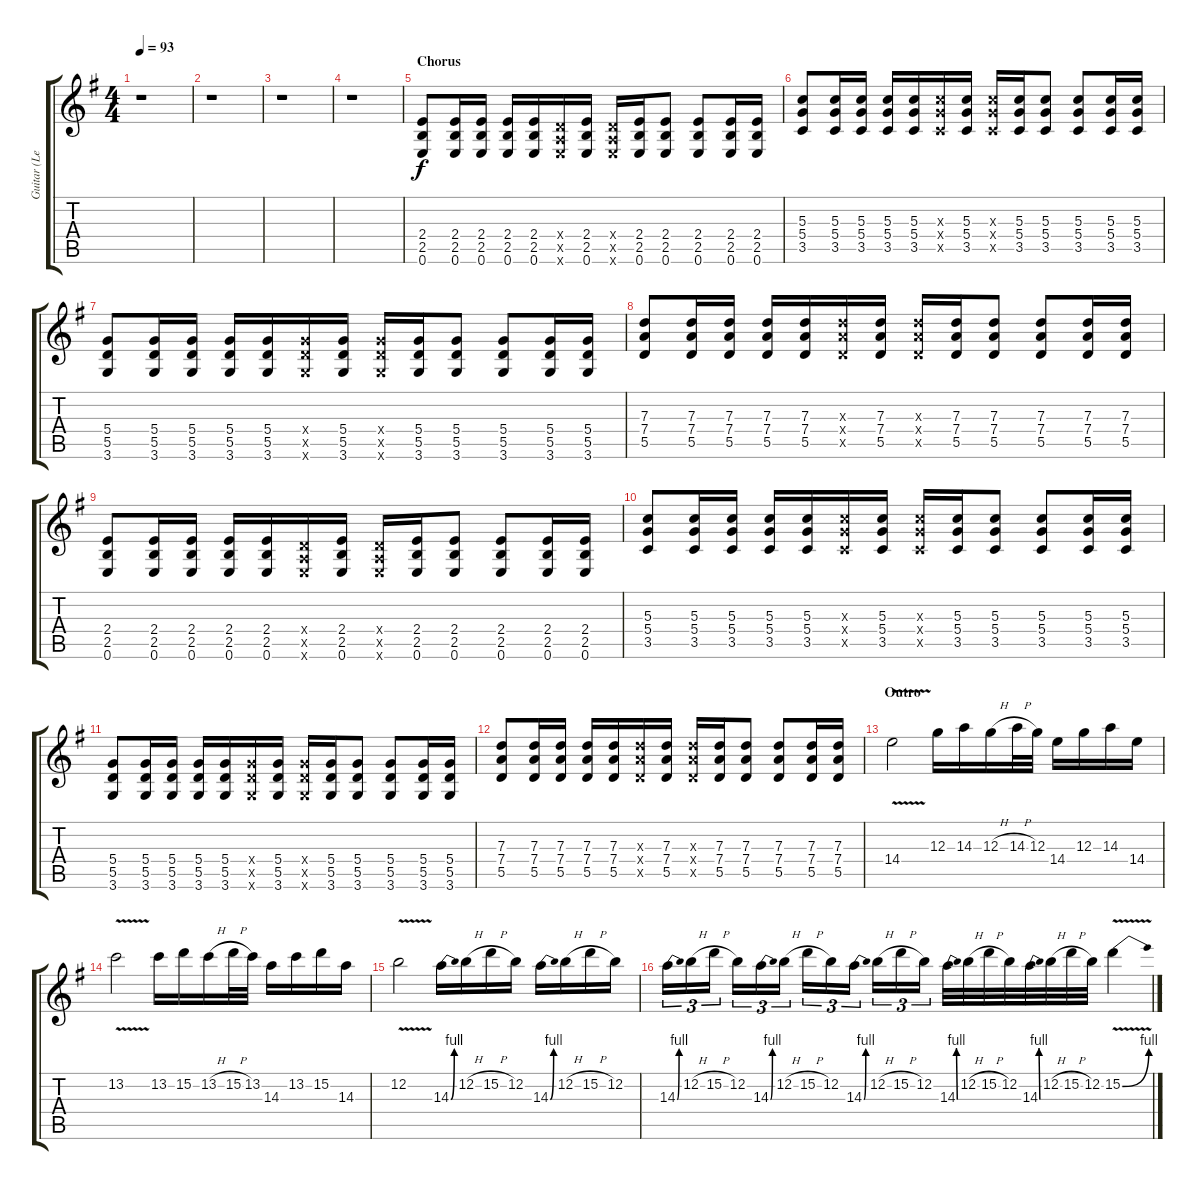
\track ("Guitar (Lead)" "Guitar (Le") {instrument overdrivenguitar}
\staff {score tabs}
\tuning (E4 B3 G3 D3 A2 E2) {hide}
\ts (4 4)
\tempo 93
\clef g2
\ks eminor
r.1{dy mp} |
r.1 |
r.1 |
r.1 |
\section ("" "Chorus")
(2.4 2.5 0.6).8{dy f} (2.4 2.5 0.6).16 (2.4 2.5 0.6).16 (2.4 2.5 0.6).16 (2.4 2.5 0.6).16 (0.4{x} 0.5{x} 0.6{x}).16 (2.4 2.5 0.6).16 (0.4{x} 0.5{x} 0.6{x}).16 (2.4 2.5 0.6).16 (2.4 2.5 0.6).8 (2.4 2.5 0.6).8 (2.4 2.5 0.6).16 (2.4 2.5 0.6).16 |
(5.3 5.4 3.5).8 (5.3 5.4 3.5).16 (5.3 5.4 3.5).16 (5.3 5.4 3.5).16 (5.3 5.4 3.5).16 (5.3{x} 5.4{x} 3.5{x}).16 (5.3 5.4 3.5).16 (5.3{x} 5.4{x} 3.5{x}).16 (5.3 5.4 3.5).16 (5.3 5.4 3.5).8 (5.3 5.4 3.5).8 (5.3 5.4 3.5).16 (5.3 5.4 3.5).16 |
(5.4 5.5 3.6).8 (5.4 5.5 3.6).16 (5.4 5.5 3.6).16 (5.4 5.5 3.6).16 (5.4 5.5 3.6).16 (5.4{x} 5.5{x} 3.6{x}).16 (5.4 5.5 3.6).16 (5.4{x} 5.5{x} 3.6{x}).16 (5.4 5.5 3.6).16 (5.4 5.5 3.6).8 (5.4 5.5 3.6).8 (5.4 5.5 3.6).16 (5.4 5.5 3.6).16 |
(7.3 7.4 5.5).8 (7.3 7.4 5.5).16 (7.3 7.4 5.5).16 (7.3 7.4 5.5).16 (7.3 7.4 5.5).16 (7.3{x} 7.4{x} 5.5{x}).16 (7.3 7.4 5.5).16 (7.3{x} 7.4{x} 5.5{x}).16 (7.3 7.4 5.5).16 (7.3 7.4 5.5).8 (7.3 7.4 5.5).8 (7.3 7.4 5.5).16 (7.3 7.4 5.5).16 |
(2.4 2.5 0.6).8 (2.4 2.5 0.6).16 (2.4 2.5 0.6).16 (2.4 2.5 0.6).16 (2.4 2.5 0.6).16 (0.4{x} 0.5{x} 0.6{x}).16 (2.4 2.5 0.6).16 (0.4{x} 0.5{x} 0.6{x}).16 (2.4 2.5 0.6).16 (2.4 2.5 0.6).8 (2.4 2.5 0.6).8 (2.4 2.5 0.6).16 (2.4 2.5 0.6).16 |
(5.3 5.4 3.5).8 (5.3 5.4 3.5).16 (5.3 5.4 3.5).16 (5.3 5.4 3.5).16 (5.3 5.4 3.5).16 (5.3{x} 5.4{x} 3.5{x}).16 (5.3 5.4 3.5).16 (5.3{x} 5.4{x} 3.5{x}).16 (5.3 5.4 3.5).16 (5.3 5.4 3.5).8 (5.3 5.4 3.5).8 (5.3 5.4 3.5).16 (5.3 5.4 3.5).16 |
(5.4 5.5 3.6).8 (5.4 5.5 3.6).16 (5.4 5.5 3.6).16 (5.4 5.5 3.6).16 (5.4 5.5 3.6).16 (5.4{x} 5.5{x} 3.6{x}).16 (5.4 5.5 3.6).16 (5.4{x} 5.5{x} 3.6{x}).16 (5.4 5.5 3.6).16 (5.4 5.5 3.6).8 (5.4 5.5 3.6).8 (5.4 5.5 3.6).16 (5.4 5.5 3.6).16 |
(7.3 7.4 5.5).8 (7.3 7.4 5.5).16 (7.3 7.4 5.5).16 (7.3 7.4 5.5).16 (7.3 7.4 5.5).16 (7.3{x} 7.4{x} 5.5{x}).16 (7.3 7.4 5.5).16 (7.3{x} 7.4{x} 5.5{x}).16 (7.3 7.4 5.5).16 (7.3 7.4 5.5).8 (7.3 7.4 5.5).8 (7.3 7.4 5.5).16 (7.3 7.4 5.5).16 |
\section ("" "Outro")
14.4{v}.2 12.3.16 14.3.16 12.3{h}.16 14.3{h}.32 12.3.32 14.4.16 12.3.16 14.3.16 14.4.16 |
13.2{v}.2 13.2.16 15.2.16 13.2{h}.16 15.2{h}.32 13.2.32 14.3.16 13.2.16 15.2.16 14.3.16 |
12.2{v}.2 14.3{be (bend 0 0 60 4)}.16 12.2{h}.16 15.2{h}.16 12.2.16 14.3{be (bend 0 0 60 4)}.16 12.2{h}.16 15.2{h}.16 12.2.16 |
14.3{be (bend 0 0 60 4)}.16{tu (3 2)} 12.2{h}.16{tu (3 2)} 15.2{h}.16{tu (3 2)} 12.2.16{tu (3 2)} 14.3{be (bend 0 0 60 4)}.16{tu (3 2)} 12.2{h}.16{tu (3 2)} 15.2{h}.16{tu (3 2)} 12.2.16{tu (3 2)} 14.3{be (bend 0 0 60 4)}.16{tu (3 2)} 12.2{h}.16{tu (3 2)} 15.2{h}.16{tu (3 2)} 12.2.16{tu (3 2)} 14.3{be (bend 0 0 60 4)}.32 12.2{h}.32 15.2{h}.32 12.2.32 14.3{be (bend 0 0 60 4)}.32 12.2{h}.32 15.2{h}.32 12.2.32 15.2{be (bend 0 0 60 4) v}.4
